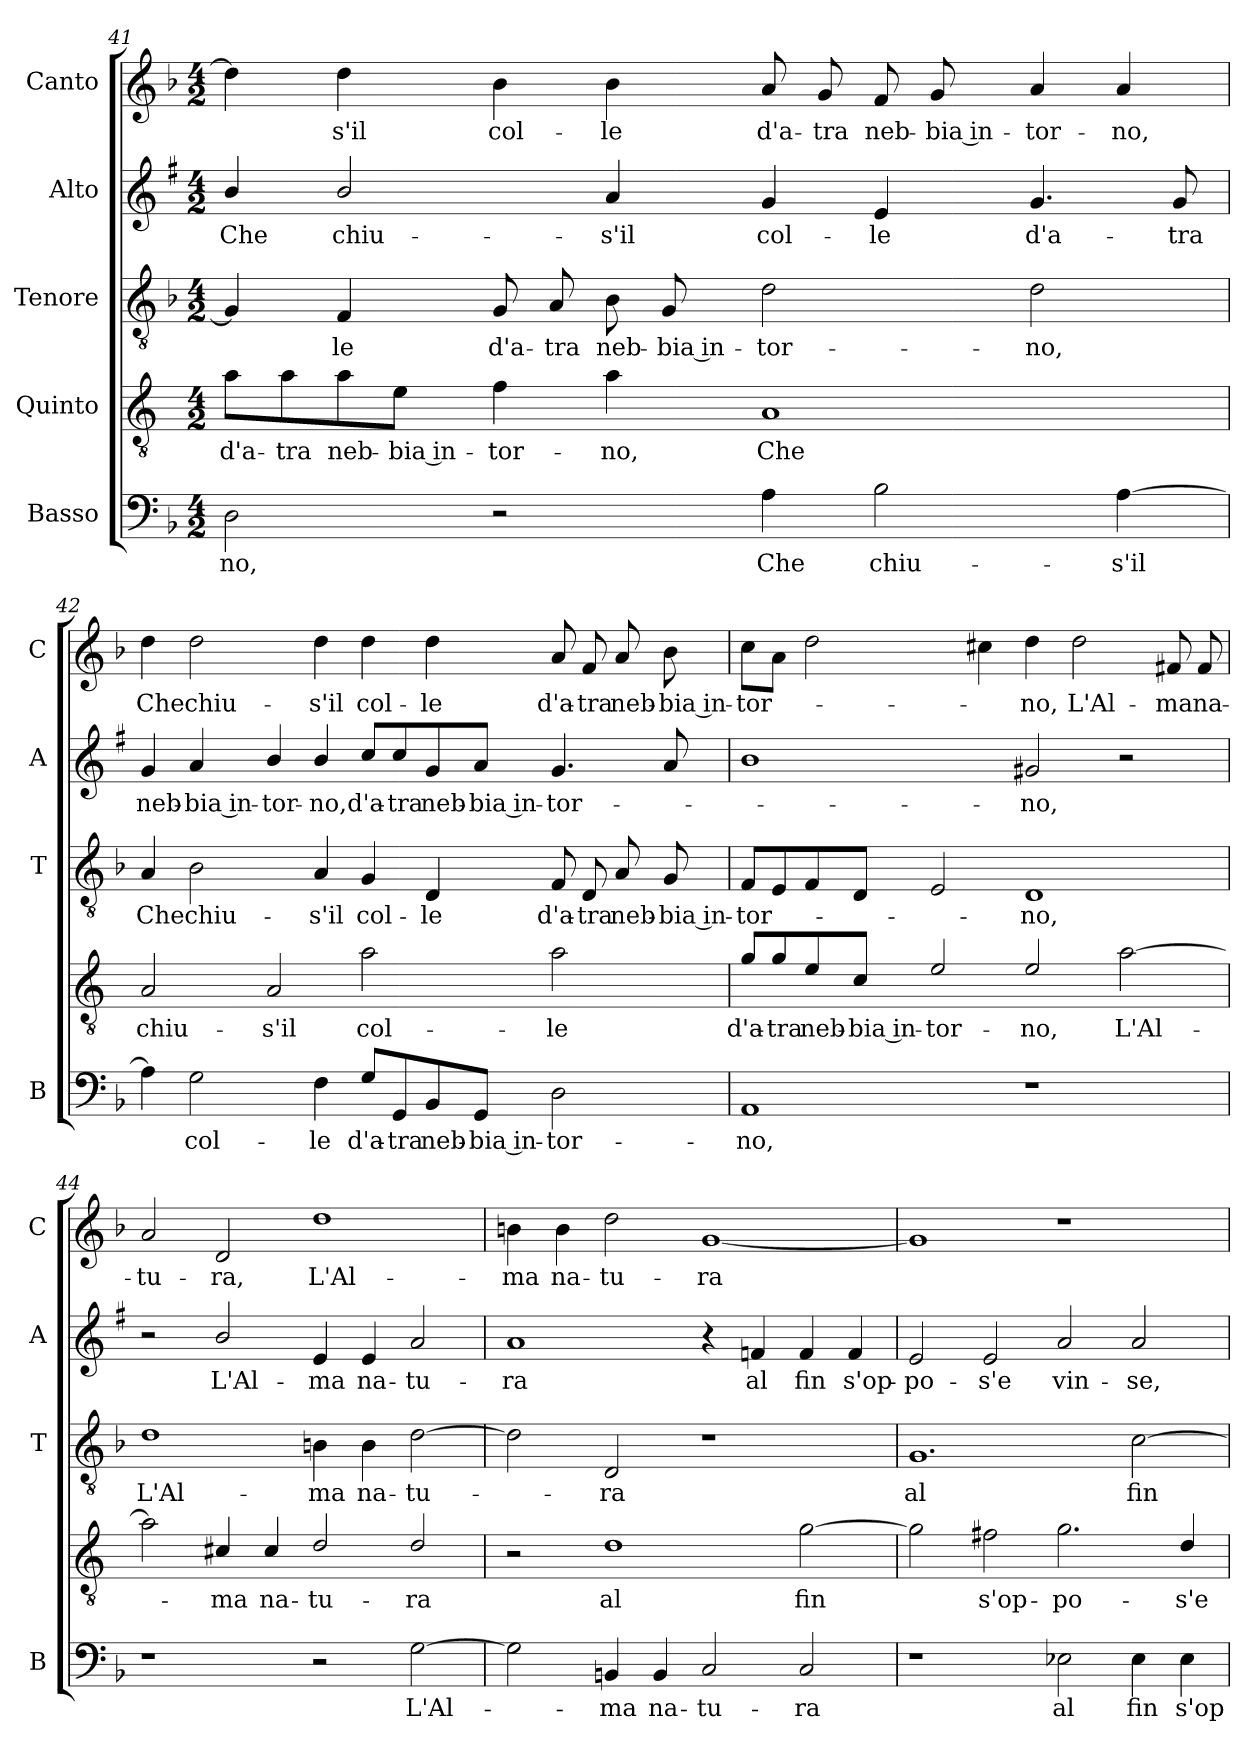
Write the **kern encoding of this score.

**kern	**text	**kern	**text	**kern	**text	**kern	**text	**kern	**text
*part5	*part5	*part4	*part4	*part3	*part3	*part2	*part2	*part1	*part1
*staff5	*staff5	*staff4	*staff4	*staff3	*staff3	*staff2	*staff2	*staff1	*staff1
*I"Basso	*	*I"Quinto	*	*I"Tenore	*	*I"Alto	*	*I"Canto	*
*I'B	*	*	*	*I'T	*	*I'A	*	*I'C	*
*clefF4	*	*clefGv2	*	*clefGv2	*	*clefG2	*	*clefG2	*
*	*	*ITrd4c7	*	*	*	*ITrd1c2	*	*	*
*k[b-]	*	*k[b-]	*	*k[b-]	*	*k[b-]	*	*k[b-]	*
*F:	*	*F:	*	*F:	*	*F:	*	*F:	*
*M4/2	*	*M4/2	*	*M4/2	*	*M4/2	*	*M4/2	*
=41	=41	=41	=41	=41	=41	=41	=41	=41	=41
!	!LO:LY:b	!	!LO:LY:b	!	!	!	!LO:LY:b	!	!
2D\	-no,	8d\L	d'a-	4G/]	.	4a/	Che	4dd\]	.
!	!	!	!LO:LY:b	!	!	!	!	!	!
.	.	8d\	-tra	.	.	.	.	.	.
!	!	!	!LO:LY:b	!	!LO:LY:b	!	!LO:LY:b	!	!LO:LY:b
.	.	8d\	neb-	4F/	-le	2a/	chiu-	4dd\	-s'il
!	!	!	!LO:LY:b	!	!	!	!	!	!
.	.	8A\J	-bia in-	.	.	.	.	.	.
!	!	!	!LO:LY:b	!	!LO:LY:b	!	!	!	!LO:LY:b
2r	.	4B-\	-tor-	8G/	d'a-	.	.	4b-\	col-
!	!	!	!	!	!LO:LY:b	!	!	!	!
.	.	.	.	8A/	-tra	.	.	.	.
!	!	!	!LO:LY:b	!	!LO:LY:b	!	!LO:LY:b	!	!LO:LY:b
.	.	4d\	-no,	8B-\	neb-	4g/	-s'il	4b-\	-le
!	!	!	!	!	!LO:LY:b	!	!	!	!
.	.	.	.	8G/	-bia in-	.	.	.	.
!	!LO:LY:b	!	!LO:LY:b	!	!LO:LY:b	!	!LO:LY:b	!	!LO:LY:b
4A\	Che	1D	Che	2d\	-tor-	4f/	col-	8a/	d'a-
!	!	!	!	!	!	!	!	!	!LO:LY:b
.	.	.	.	.	.	.	.	8g/	-tra
!	!LO:LY:b	!	!	!	!	!	!LO:LY:b	!	!LO:LY:b
2B-\	chiu-	.	.	.	.	4d/	-le	8f/	neb-
!	!	!	!	!	!	!	!	!	!LO:LY:b
.	.	.	.	.	.	.	.	8g/	-bia in-
!	!	!	!	!	!LO:LY:b	!	!LO:LY:b	!	!LO:LY:b
.	.	.	.	2d\	-no,	4.f/	d'a-	4a/	-tor-
!	!LO:LY:b	!	!	!	!	!	!	!	!LO:LY:b
[4A\	-s'il	.	.	.	.	.	.	4a/	-no,
!	!	!	!	!	!	!	!LO:LY:b	!	!
.	.	.	.	.	.	8f/	-tra	.	.
!!LO:LB:g=z
=42	=42	=42	=42	=42	=42	=42	=42	=42	=42
!	!	!	!LO:LY:b	!	!LO:LY:b	!	!LO:LY:b	!	!LO:LY:b
4A\]	.	2D/	chiu-	4A/	Che	4f/	neb-	4dd\	Che
!	!LO:LY:b	!	!	!	!LO:LY:b	!	!LO:LY:b	!	!LO:LY:b
2G\	col-	.	.	2B-\	chiu-	4g/	-bia in-	2dd\	chiu-
!	!	!	!LO:LY:b	!	!	!	!LO:LY:b	!	!
.	.	2D/	-s'il	.	.	4a/	-tor-	.	.
!	!LO:LY:b	!	!	!	!LO:LY:b	!	!LO:LY:b	!	!LO:LY:b
4F\	-le	.	.	4A/	-s'il	4a/	-no,	4dd\	-s'il
!	!LO:LY:b	!	!LO:LY:b	!	!LO:LY:b	!	!LO:LY:b	!	!LO:LY:b
8G/L	d'a-	2d\	col-	4G/	col-	8b-/L	d'a-	4dd\	col-
!	!LO:LY:b	!	!	!	!	!	!LO:LY:b	!	!
8GG/	-tra	.	.	.	.	8b-/	-tra	.	.
!	!LO:LY:b	!	!	!	!LO:LY:b	!	!LO:LY:b	!	!LO:LY:b
8BB-/	neb-	.	.	4D/	-le	8f/	neb-	4dd\	-le
!	!LO:LY:b	!	!	!	!	!	!LO:LY:b	!	!
8GG/J	-bia in-	.	.	.	.	8g/J	-bia in-	.	.
!	!LO:LY:b	!	!LO:LY:b	!	!LO:LY:b	!	!LO:LY:b	!	!LO:LY:b
2D\	-tor-	2d\	-le	8F/	d'a-	4.f/	-tor-	8a/	d'a-
!	!	!	!	!	!LO:LY:b	!	!	!	!LO:LY:b
.	.	.	.	8D/	-tra	.	.	8f/	-tra
!	!	!	!	!	!LO:LY:b	!	!	!	!LO:LY:b
.	.	.	.	8A/	neb-	.	.	8a/	neb-
!	!	!	!	!	!LO:LY:b	!	!	!	!LO:LY:b
.	.	.	.	8G/	-bia in-	8g/	.	8b-\	-bia in-
=43	=43	=43	=43	=43	=43	=43	=43	=43	=43
!	!LO:LY:b	!	!LO:LY:b	!	!LO:LY:b	!	!	!	!LO:LY:b
1AA	-no,	8c/L	d'a-	8F/L	-tor-	1a	.	8cc\L	-tor-
!	!	!	!LO:LY:b	!	!	!	!	!	!
.	.	8c/	-tra	8E/	.	.	.	8a\J	.
!	!	!	!LO:LY:b	!	!	!	!	!	!
.	.	8A/	neb-	8F/	.	.	.	2dd\	.
!	!	!	!LO:LY:b	!	!	!	!	!	!
.	.	8F/J	-bia in-	8D/J	.	.	.	.	.
!	!	!	!LO:LY:b	!	!	!	!	!	!
.	.	2A/	-tor-	2E/	.	.	.	.	.
.	.	.	.	.	.	.	.	4cc#X\	.
!	!	!	!LO:LY:b	!	!LO:LY:b	!	!LO:LY:b	!	!LO:LY:b
1r	.	2A/	-no,	1D	-no,	2f#X/	-no,	4dd\	-no,
!	!	!	!	!	!	!	!	!	!LO:LY:b
.	.	.	.	.	.	.	.	2dd\	L'Al-
!	!	!	!LO:LY:b	!	!	!	!	!	!
.	.	[2d\	L'Al-	.	.	2r	.	.	.
!	!	!	!	!	!	!	!	!	!LO:LY:b
.	.	.	.	.	.	.	.	8f#X/	-ma
!	!	!	!	!	!	!	!	!	!LO:LY:b
.	.	.	.	.	.	.	.	8f#/	na-
!!LO:PB:g=z
=44	=44	=44	=44	=44	=44	=44	=44	=44	=44
!	!	!	!	!	!LO:LY:b	!	!	!	!LO:LY:b
1r	.	2d\]	.	1d	L'Al-	2r	.	2a/	-tu-
!	!	!	!LO:LY:b	!	!	!	!LO:LY:b	!	!LO:LY:b
.	.	4F#X/	-ma	.	.	2a/	L'Al-	2d/	-ra,
!	!	!	!LO:LY:b	!	!	!	!	!	!
.	.	4F#/	na-	.	.	.	.	.	.
!	!	!	!LO:LY:b	!	!LO:LY:b	!	!LO:LY:b	!	!LO:LY:b
2r	.	2G/	-tu-	4Bn\	-ma	4d/	-ma	1dd	L'Al-
!	!	!	!	!	!LO:LY:b	!	!LO:LY:b	!	!
.	.	.	.	4B\	na-	4d/	na-	.	.
!	!LO:LY:b	!	!LO:LY:b	!	!LO:LY:b	!	!LO:LY:b	!	!
[2G\	L'Al-	2G/	-ra	[2d\	-tu-	2g/	-tu-	.	.
=45	=45	=45	=45	=45	=45	=45	=45	=45	=45
!	!	!	!	!	!	!	!LO:LY:b	!	!LO:LY:b
2G\]	.	2r	.	2d\]	.	1g	-ra	4bn\	-ma
!	!	!	!	!	!	!	!	!	!LO:LY:b
.	.	.	.	.	.	.	.	4b\	na-
!	!LO:LY:b	!	!LO:LY:b	!	!LO:LY:b	!	!	!	!LO:LY:b
4BBn/	-ma	1G	al	2D/	-ra	.	.	2dd\	-tu-
!	!LO:LY:b	!	!	!	!	!	!	!	!
4BB/	na-	.	.	.	.	.	.	.	.
!	!LO:LY:b	!	!	!	!	!	!	!	!LO:LY:b
2C/	-tu-	.	.	1r	.	4r	.	[1g	-ra
!	!	!	!	!	!	!	!LO:LY:b	!	!
.	.	.	.	.	.	4e-X/	al	.	.
!	!LO:LY:b	!	!LO:LY:b	!	!	!	!LO:LY:b	!	!
2C/	-ra	[2c\	fin	.	.	4e-/	fin	.	.
!	!	!	!	!	!	!	!LO:LY:b	!	!
.	.	.	.	.	.	4e-/	s'op-	.	.
=46	=46	=46	=46	=46	=46	=46	=46	=46	=46
!	!	!	!	!	!LO:LY:b	!	!LO:LY:b	!	!
1r	.	2c\]	.	1.G	al	2d/	-po-	1g]	.
!	!	!	!LO:LY:b	!	!	!	!LO:LY:b	!	!
.	.	2Bn\	s'op-	.	.	2d/	-s'e	.	.
!	!LO:LY:b	!	!LO:LY:b	!	!	!	!LO:LY:b	!	!
2E-X\	al	2.c\	-po-	.	.	2g/	vin-	1r	.
!	!LO:LY:b	!	!	!	!LO:LY:b	!	!LO:LY:b	!	!
4E-\	fin	.	.	[2c\	fin	2g/	-se,	.	.
!	!LO:LY:b	!	!LO:LY:b	!	!	!	!	!	!
4E-\	s'op-	4G/	-s'e	.	.	.	.	.	.
=	=	=	=	=	=	=	=	=	=
*-	*-	*-	*-	*-	*-	*-	*-	*-	*-
